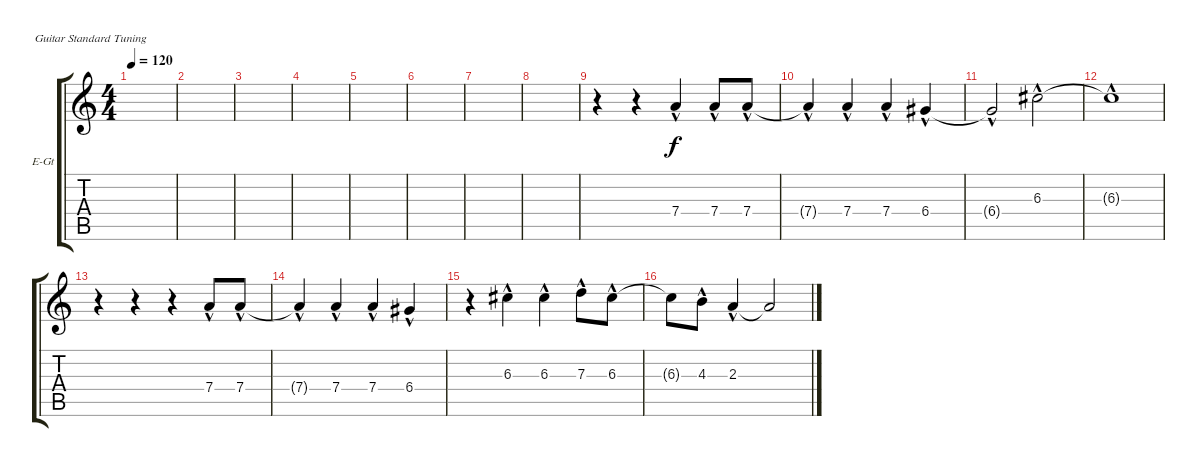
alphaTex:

\defaultSystemsLayout 4
\bracketExtendMode groupsimilarinstruments
\firstSystemTrackNameOrientation horizontal
\otherSystemsTrackNameOrientation horizontal
\track ("Vocal" "E-Gt") {instrument electricguitarclean}
\staff {score tabs}
\tuning (E4 B3 G3 D3 A2 E2)
\ts (4 4)
\tempo 120
\clef g2
\ks c
|
|
|
|
|
|
|
|
r.4 r.4 7.4{hac}.4 7.4{hac}.8 7.4{hac}.8 |
7.4{hac t}.4 7.4{hac}.4 7.4{hac}.4 6.4{hac}.4 |
6.4{hac t}.2 6.3{hac}.2 |
6.3{hac t}.1 |
r.4 r.4 r.4 7.4{hac}.8 7.4{hac}.8 |
7.4{hac t}.4 7.4{hac}.4 7.4{hac}.4 6.4{hac}.4 |
r.4 6.3{hac}.4 6.3{hac}.4 7.3{hac}.8 6.3{hac}.8 |
6.3{t}.8 4.3{hac}.8 2.3{hac}.4 2.3{t}.2
